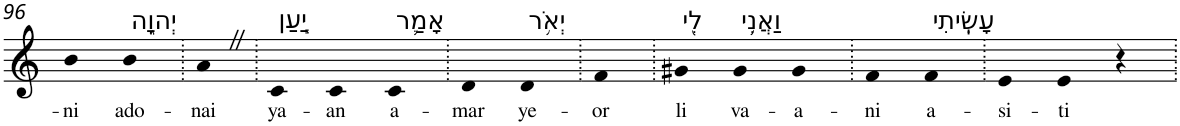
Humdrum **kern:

**kern	**text
*part1	*part1
*staff1	*staff1
*I"Piano	*
*I'Pno	*
!!LO:PB:g=z
*clefG2	*
*k[]	*
=96	=96
!	!LO:LY:b
4b	-ni
!LO:TX:a:t=יְהוָ֑ה	!
!	!LO:LY:b
4b	ado-
=97.	=97.
!	!LO:LY:b
4aZ	-nai
=98.	=98.
!LO:TX:a:t=יַ֧עַן	!
!	!LO:LY:b
4c	ya-
!	!LO:LY:b
4c	-an
!LO:TX:a:t=אָמַ֛ר	!
!	!LO:LY:b
4c	a-
=99.	=99.
!	!LO:LY:b
4d	-mar
!LO:TX:a:t=יְאֹ֥ר	!
!	!LO:LY:b
4d	ye-
=100.	=100.
!	!LO:LY:b
4f	-or
=101.	=101.
!LO:TX:a:t=לִ֖י	!
!	!LO:LY:b
4g#X	li
!LO:TX:a:t=וַאֲנִ֥י	!
!	!LO:LY:b
4g#	va-
!	!LO:LY:b
4g#	-a-
=102.	=102.
!	!LO:LY:b
4f	-ni
!LO:TX:a:t=עָשִֽׂיתִי	!
!	!LO:LY:b
4f	a-
=103.	=103.
!	!LO:LY:b
4e	-si-
!	!LO:LY:b
4e	-ti
4r	.
=.	=.
*-	*-
